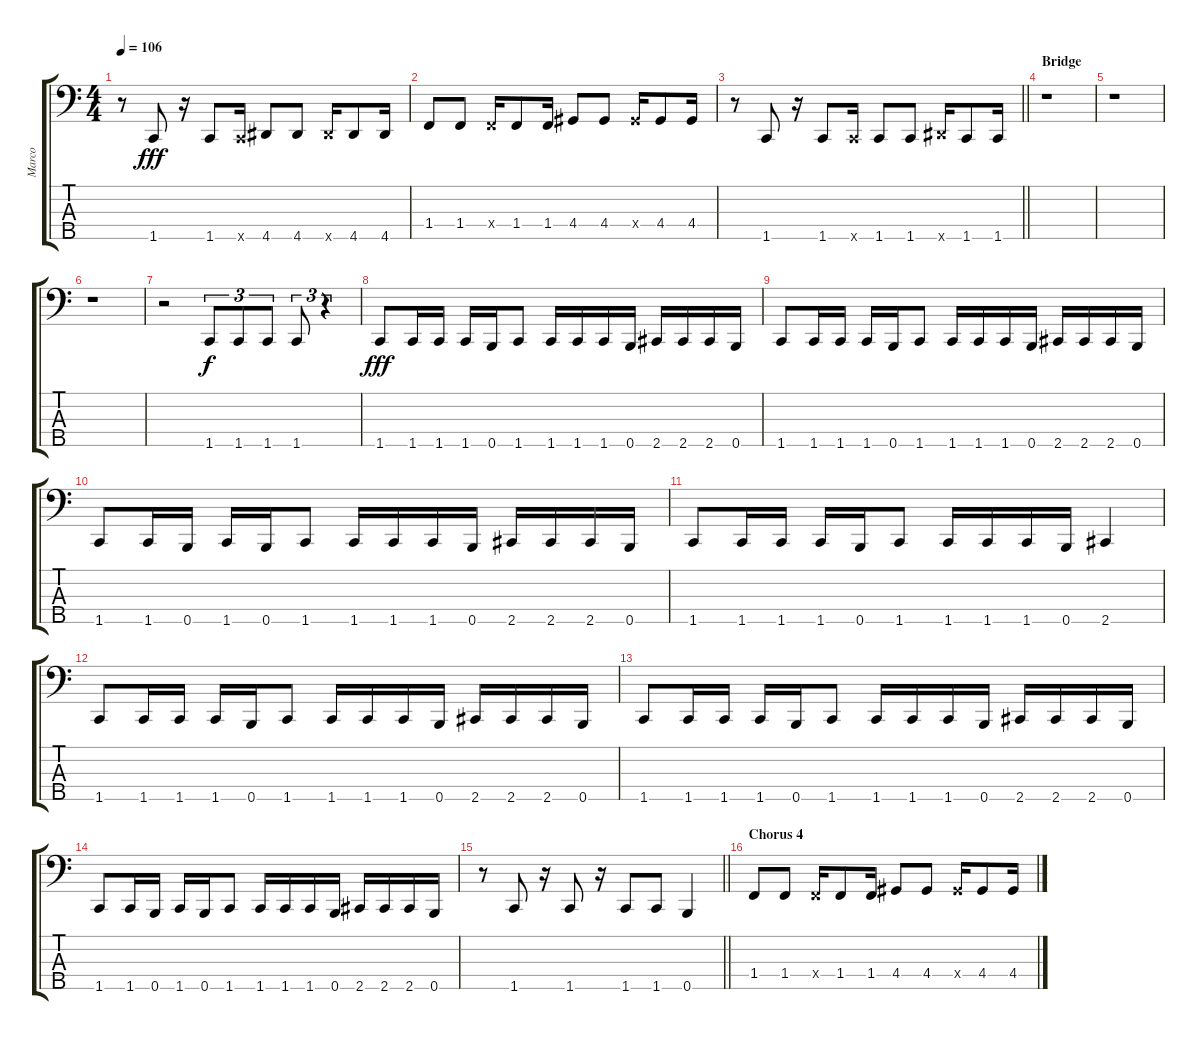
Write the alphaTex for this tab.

\track ("Marco" "Marco") {instrument electricbassfinger}
\staff {score tabs}
\tuning (G2 D2 A1 E1 B0) {hide}
\ts (4 4)
\tempo 106
\clef f4
\ks c
r.8{dy fff} 1.5.8 r.16 1.5.8 1.5{x}.16 4.5.8 4.5.8 4.5{x}.16 4.5.8 4.5.16 |
1.4.8 1.4.8 1.4{x}.16 1.4.8 1.4.16 4.4.8 4.4.8 4.4{x}.16 4.4.8 4.4.16 |
\barLineRight lightlight
r.8 1.5.8 r.16 1.5.8 1.5{x}.16 1.5.8 1.5.8 4.5{x}.16 1.5.8 1.5.16 |
\section ("" "Bridge")
r.1 |
r.1 |
r.1 |
r.2 1.5.8{tu (3 2) dy f} 1.5.8{tu (3 2)} 1.5.8{tu (3 2)} 1.5.8{tu (3 2)} r.4{tu (3 2)} |
1.5.8{dy fff} 1.5.16 1.5.16 1.5.16 0.5.16 1.5.8 1.5.16 1.5.16 1.5.16 0.5.16 2.5.16 2.5.16 2.5.16 0.5.16 |
1.5.8 1.5.16 1.5.16 1.5.16 0.5.16 1.5.8 1.5.16 1.5.16 1.5.16 0.5.16 2.5.16 2.5.16 2.5.16 0.5.16 |
1.5.8 1.5.16 0.5.16 1.5.16 0.5.16 1.5.8 1.5.16 1.5.16 1.5.16 0.5.16 2.5.16 2.5.16 2.5.16 0.5.16 |
1.5.8 1.5.16 1.5.16 1.5.16 0.5.16 1.5.8 1.5.16 1.5.16 1.5.16 0.5.16 2.5.4 |
1.5.8 1.5.16 1.5.16 1.5.16 0.5.16 1.5.8 1.5.16 1.5.16 1.5.16 0.5.16 2.5.16 2.5.16 2.5.16 0.5.16 |
1.5.8 1.5.16 1.5.16 1.5.16 0.5.16 1.5.8 1.5.16 1.5.16 1.5.16 0.5.16 2.5.16 2.5.16 2.5.16 0.5.16 |
1.5.8 1.5.16 0.5.16 1.5.16 0.5.16 1.5.8 1.5.16 1.5.16 1.5.16 0.5.16 2.5.16 2.5.16 2.5.16 0.5.16 |
\barLineRight lightlight
r.8 1.5.8 r.16 1.5.8 r.16 1.5.8 1.5.8 0.5.4 |
\section ("" "Chorus 4")
1.4.8 1.4.8 1.4{x}.16 1.4.8 1.4.16 4.4.8 4.4.8 4.4{x}.16 4.4.8 4.4.16
